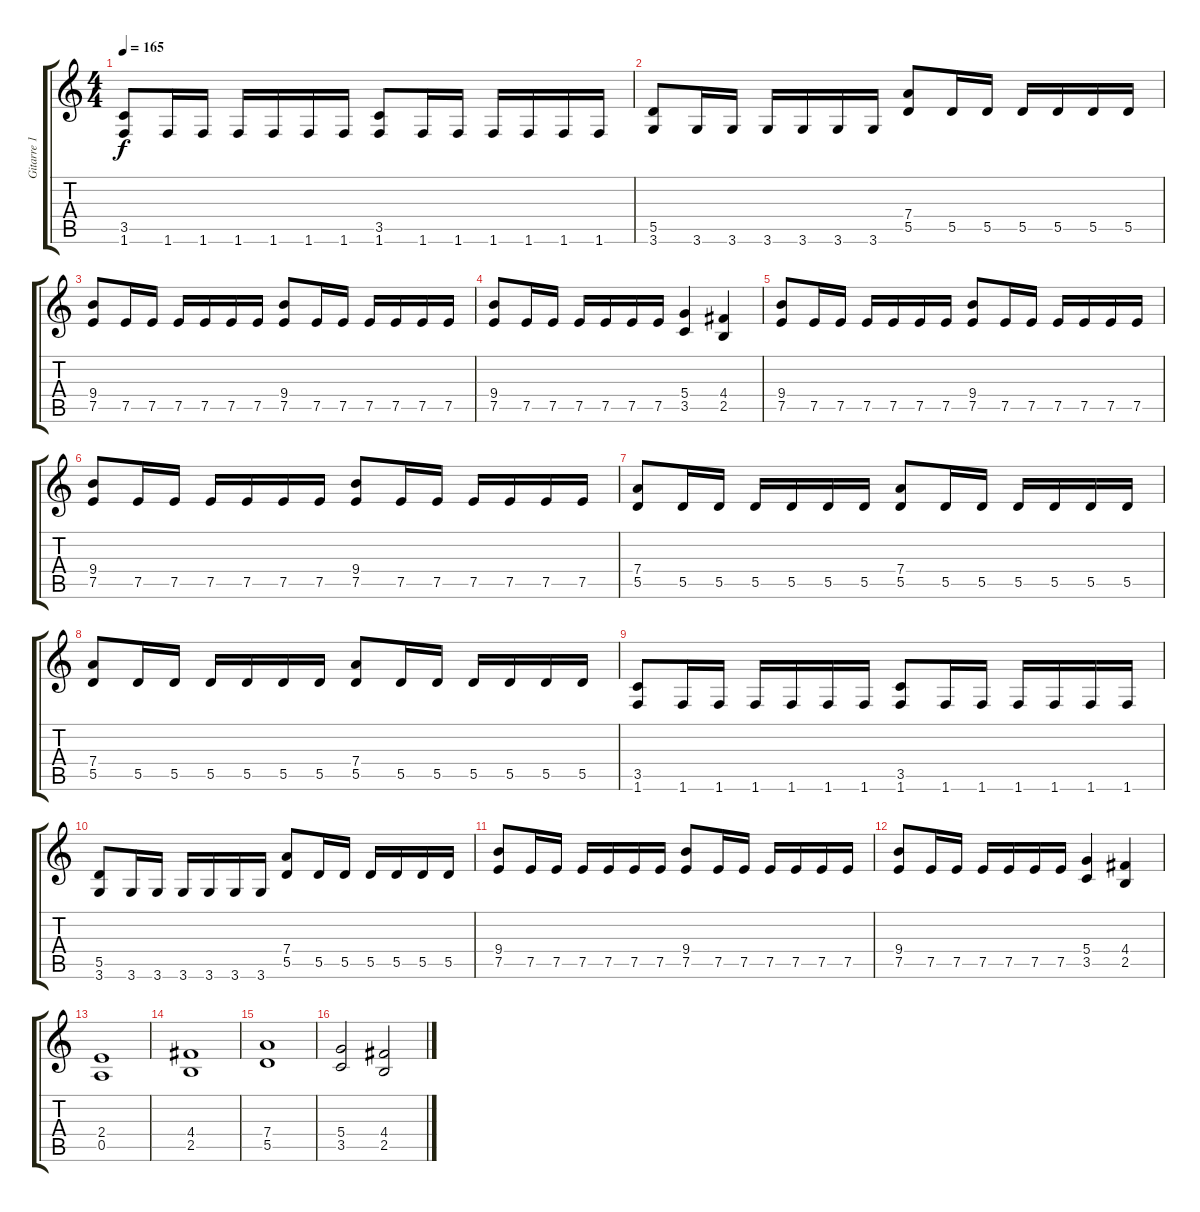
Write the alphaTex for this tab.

\track ("Gitarre 1" "Gitarre 1") {instrument distortionguitar}
\staff {score tabs}
\tuning (E4 B3 G3 D3 A2 E2) {hide}
\ts (4 4)
\tempo 165
\clef g2
\ks c
(3.5 1.6).8{dy f} 1.6.16 1.6.16 1.6.16 1.6.16 1.6.16 1.6.16 (3.5 1.6).8 1.6.16 1.6.16 1.6.16 1.6.16 1.6.16 1.6.16 |
(5.5 3.6).8 3.6.16 3.6.16 3.6.16 3.6.16 3.6.16 3.6.16 (7.4 5.5).8 5.5.16 5.5.16 5.5.16 5.5.16 5.5.16 5.5.16 |
(9.4 7.5).8 7.5.16 7.5.16 7.5.16 7.5.16 7.5.16 7.5.16 (9.4 7.5).8 7.5.16 7.5.16 7.5.16 7.5.16 7.5.16 7.5.16 |
(9.4 7.5).8 7.5.16 7.5.16 7.5.16 7.5.16 7.5.16 7.5.16 (5.4 3.5).4 (4.4 2.5).4 |
(9.4 7.5).8 7.5.16 7.5.16 7.5.16 7.5.16 7.5.16 7.5.16 (9.4 7.5).8 7.5.16 7.5.16 7.5.16 7.5.16 7.5.16 7.5.16 |
(9.4 7.5).8 7.5.16 7.5.16 7.5.16 7.5.16 7.5.16 7.5.16 (9.4 7.5).8 7.5.16 7.5.16 7.5.16 7.5.16 7.5.16 7.5.16 |
(7.4 5.5).8 5.5.16 5.5.16 5.5.16 5.5.16 5.5.16 5.5.16 (7.4 5.5).8 5.5.16 5.5.16 5.5.16 5.5.16 5.5.16 5.5.16 |
(7.4 5.5).8 5.5.16 5.5.16 5.5.16 5.5.16 5.5.16 5.5.16 (7.4 5.5).8 5.5.16 5.5.16 5.5.16 5.5.16 5.5.16 5.5.16 |
(3.5 1.6).8 1.6.16 1.6.16 1.6.16 1.6.16 1.6.16 1.6.16 (3.5 1.6).8 1.6.16 1.6.16 1.6.16 1.6.16 1.6.16 1.6.16 |
(5.5 3.6).8 3.6.16 3.6.16 3.6.16 3.6.16 3.6.16 3.6.16 (7.4 5.5).8 5.5.16 5.5.16 5.5.16 5.5.16 5.5.16 5.5.16 |
(9.4 7.5).8 7.5.16 7.5.16 7.5.16 7.5.16 7.5.16 7.5.16 (9.4 7.5).8 7.5.16 7.5.16 7.5.16 7.5.16 7.5.16 7.5.16 |
(9.4 7.5).8 7.5.16 7.5.16 7.5.16 7.5.16 7.5.16 7.5.16 (5.4 3.5).4 (4.4 2.5).4 |
(2.4 0.5).1 |
(4.4 2.5).1 |
(7.4 5.5).1 |
(5.4 3.5).2 (4.4 2.5).2
